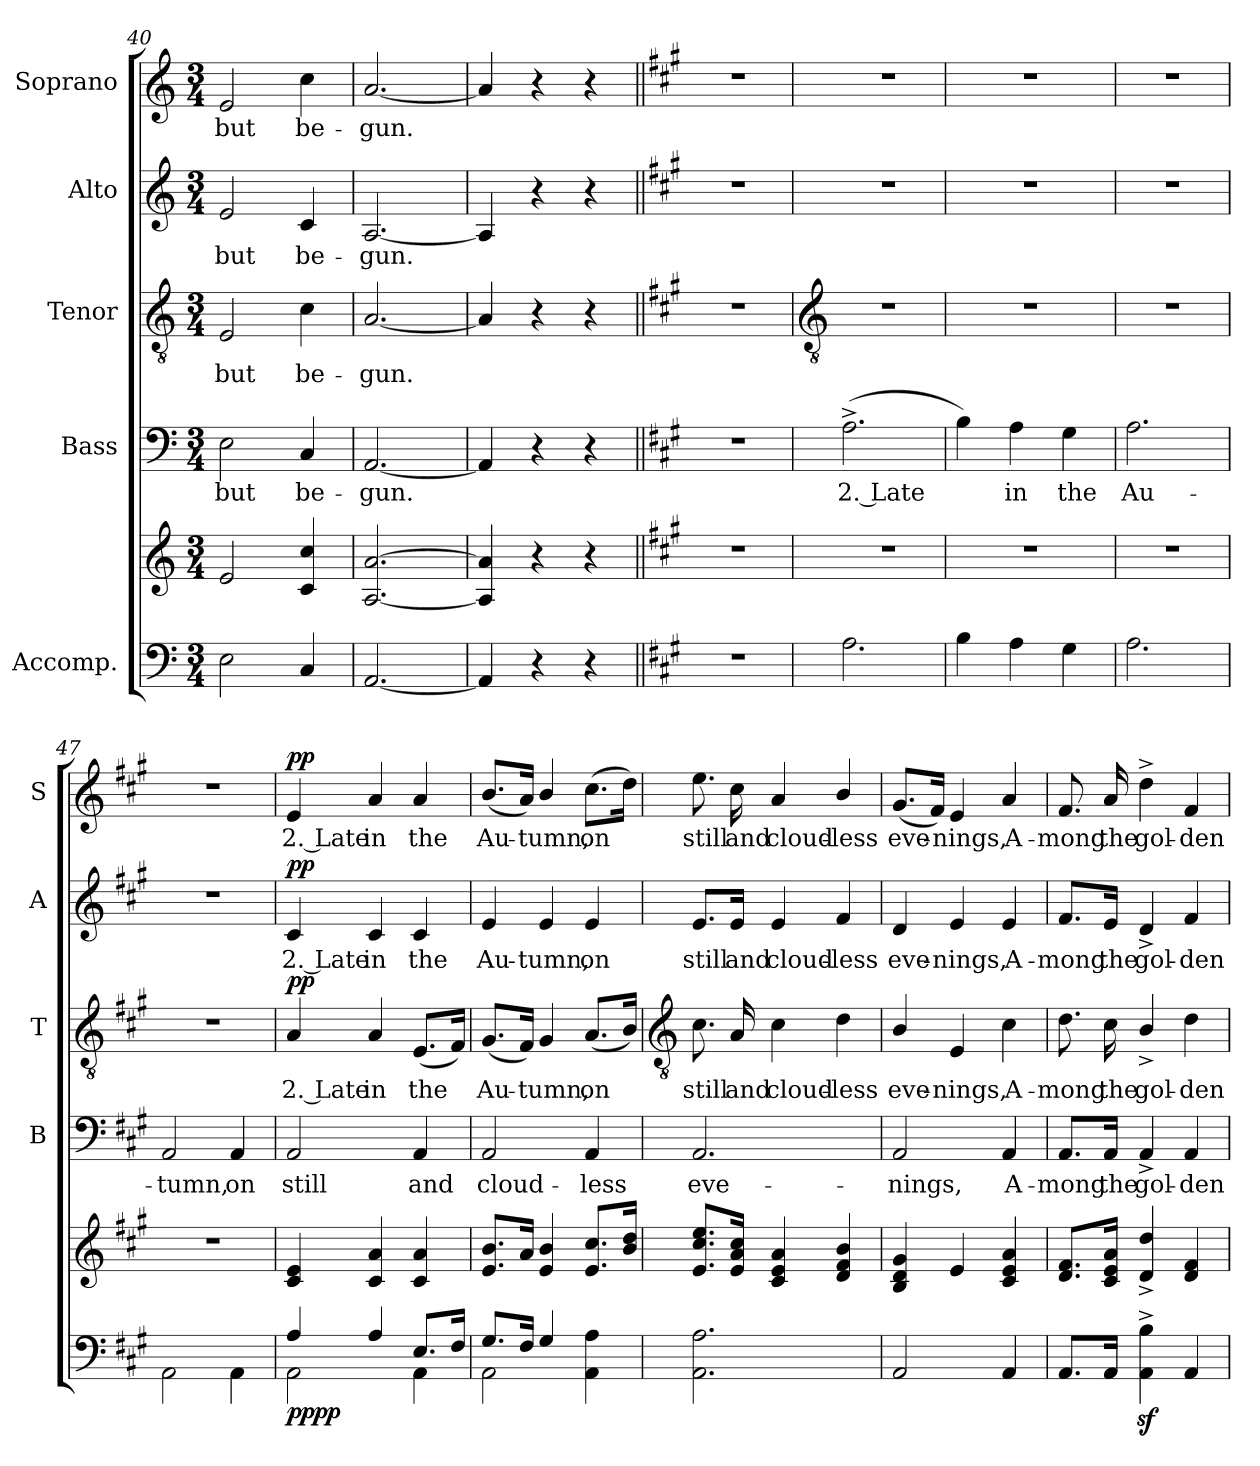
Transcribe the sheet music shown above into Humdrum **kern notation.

**kern	**kern	**dynam	**kern	**text	**kern	**text	**dynam	**kern	**text	**dynam	**kern	**text	**dynam
*part5	*part5	*part5	*part4	*part4	*part3	*part3	*part3	*part2	*part2	*part2	*part1	*part1	*part1
*staff6	*staff5	*staff5/6	*staff4	*staff4	*staff3	*staff3	*staff3	*staff2	*staff2	*staff2	*staff1	*staff1	*staff1
*I"Accomp.	*	*	*I"Bass	*	*I"Tenor	*	*	*I"Alto	*	*	*I"Soprano	*	*
*	*	*	*I'B	*	*I'T	*	*	*I'A	*	*	*I'S	*	*
*clefF4	*clefG2	*	*clefF4	*	*clefGv2	*	*	*clefG2	*	*	*clefG2	*	*
*k[]	*k[]	*	*k[]	*	*k[]	*	*	*k[]	*	*	*k[]	*	*
*C:	*C:	*	*C:	*	*C:	*	*	*C:	*	*	*C:	*	*
*M3/4	*M3/4	*	*M3/4	*	*M3/4	*	*	*M3/4	*	*	*M3/4	*	*
=40	=40	=40	=40	=40	=40	=40	=40	=40	=40	=40	=40	=40	=40
!	!	!	!	!LO:LY:b	!	!LO:LY:b	!	!	!LO:LY:b	!	!	!LO:LY:b	!
2E	2e	.	2E	but	2E	but	.	2e	but	.	2e	but	.
!	!	!	!	!LO:LY:b	!	!LO:LY:b	!	!	!LO:LY:b	!	!	!LO:LY:b	!
4C	4c 4cc	.	4C	be-	4c	be-	.	4c	be-	.	4cc	be-	.
=41	=41	=41	=41	=41	=41	=41	=41	=41	=41	=41	=41	=41	=41
!	!	!	!	!LO:LY:b	!	!LO:LY:b	!	!	!LO:LY:b	!	!	!LO:LY:b	!
[2.AA	[2.A [2.a	.	[2.AA	-gun.	[2.A	-gun.	.	[2.A	-gun.	.	[2.a	-gun.	.
=42	=42	=42	=42	=42	=42	=42	=42	=42	=42	=42	=42	=42	=42
4AA]	4A] 4a]	.	4AA]	.	4A]	.	.	4A]	.	.	4a]	.	.
4r	4r	.	4r	.	4r	.	.	4r	.	.	4r	.	.
4r	4r	.	4r	.	4r	.	.	4r	.	.	4r	.	.
=43||	=43||	=43||	=43||	=43||	=43||	=43||	=43||	=43||	=43||	=43||	=43||	=43||	=43||
*k[f#c#g#]	*k[f#c#g#]	*	*k[f#c#g#]	*	*k[f#c#g#]	*	*	*k[f#c#g#]	*	*	*k[f#c#g#]	*	*
*A:	*A:	*	*A:	*	*A:	*	*	*A:	*	*	*A:	*	*
2.r	2.r	.	2.r	.	2.r	.	.	2.r	.	.	2.r	.	.
!!LO:LB:g=z
=44	=44	=44	=44	=44	=44	=44	=44	=44	=44	=44	=44	=44	=44
*	*	*	*	*	*clefGv2	*	*	*	*	*	*	*	*
!LO:N:vis=1	!LO:N:vis=1	!	!	!LO:LY:b	!LO:N:vis=1	!	!	!LO:N:vis=1	!	!	!LO:N:vis=1	!	!
*^	*	*	*	*	*	*	*	*	*	*	*	*	*
2.ryy	2.A\	2.r	.	(>2.A^	2. Late	2.r	.	.	2.r	.	.	2.r	.	.
=45	=45	=45	=45	=45	=45	=45	=45	=45	=45	=45	=45	=45	=45	=45
!LO:N:vis=1	!	!LO:N:vis=1	!	!	!	!LO:N:vis=1	!	!	!LO:N:vis=1	!	!	!LO:N:vis=1	!	!
2.ryy	4B\	2.r	.	4B)	.	2.r	.	.	2.r	.	.	2.r	.	.
!	!	!	!	!	!LO:LY:b	!	!	!	!	!	!	!	!	!
.	4A\	.	.	4A	in	.	.	.	.	.	.	.	.	.
!	!	!	!	!	!LO:LY:b	!	!	!	!	!	!	!	!	!
.	4G#\	.	.	4G#	the	.	.	.	.	.	.	.	.	.
=46	=46	=46	=46	=46	=46	=46	=46	=46	=46	=46	=46	=46	=46	=46
!LO:N:vis=1	!	!LO:N:vis=1	!	!	!LO:LY:b	!LO:N:vis=1	!	!	!LO:N:vis=1	!	!	!LO:N:vis=1	!	!
2.ryy	2.A\	2.r	.	2.A	Au-	2.r	.	.	2.r	.	.	2.r	.	.
=47	=47	=47	=47	=47	=47	=47	=47	=47	=47	=47	=47	=47	=47	=47
!LO:N:vis=1	!	!LO:N:vis=1	!	!	!LO:LY:b	!LO:N:vis=1	!	!	!LO:N:vis=1	!	!	!LO:N:vis=1	!	!
2.ryy	2AA\	2.r	.	2AA	-tumn,	2.r	.	.	2.r	.	.	2.r	.	.
!	!	!	!	!	!LO:LY:b	!	!	!	!	!	!	!	!	!
.	4AA\	.	.	4AA	on	.	.	.	.	.	.	.	.	.
=48	=48	=48	=48	=48	=48	=48	=48	=48	=48	=48	=48	=48	=48	=48
!	!	!	!LO:DY:b=2	!	!LO:LY:b	!	!LO:LY:b	!	!	!LO:LY:b	!	!	!LO:LY:b	!
!	!	!	!LO:DY:n=1:b	!	!	!	!	!LO:DY:b	!	!	!LO:DY:b	!	!	!LO:DY:b
4A/	2AA\	4c# 4e	pp pp	2AA	still	4A	2. Late	pp	4c#	2. Late	pp	4e	2. Late	pp
!	!	!	!	!	!	!	!LO:LY:b	!	!	!LO:LY:b	!	!	!LO:LY:b	!
4A/	.	4c# 4a	.	.	.	4A	in	.	4c#	in	.	4a	in	.
!	!	!	!	!	!LO:LY:b	!	!LO:LY:b	!	!	!LO:LY:b	!	!	!LO:LY:b	!
8.E/L	4AA\	4c# 4a	.	4AA	and	(<8.EL	the	.	4c#	the	.	4a	the	.
16F#/J	.	.	.	.	.	16F#J)	.	.	.	.	.	.	.	.
=49	=49	=49	=49	=49	=49	=49	=49	=49	=49	=49	=49	=49	=49	=49
!	!	!	!	!	!LO:LY:b	!	!LO:LY:b	!	!	!LO:LY:b	!	!	!LO:LY:b	!
8.G#/L	2AA\	8.e 8.bL	.	2AA	cloud-	(<8.G#L	Au-	.	4e	Au-	.	(<8.bL	Au-	.
16F#/J	.	16aJ	.	.	.	16F#J)	.	.	.	.	.	16aJ)	.	.
!	!	!	!	!	!	!	!LO:LY:b	!	!	!LO:LY:b	!	!	!LO:LY:b	!
4G#/	.	4e 4b	.	.	.	4G#	tumn,	.	4e	-tumn,	.	4b/	tumn,	.
!	!	!	!	!	!LO:LY:b	!	!LO:LY:b	!	!	!LO:LY:b	!	!	!LO:LY:b	!
4ryy	4AA\ 4A\	8.e 8.cc#L	.	4AA	-less	(<8.AL	on	.	4e	on	.	(>8.cc#L	on	.
.	.	16b 16ddJ	.	.	.	16BJ)	.	.	.	.	.	16ddJ)	.	.
*v	*v	*	*	*	*	*	*	*	*	*	*	*	*	*
!!LO:LB:g=z
=50	=50	=50	=50	=50	=50	=50	=50	=50	=50	=50	=50	=50	=50
*	*	*	*	*	*clefGv2	*	*	*	*	*	*	*	*
!	!	!	!	!LO:LY:b	!	!LO:LY:b	!	!	!LO:LY:b	!	!	!LO:LY:b	!
2.AA 2.A	8.e 8.cc# 8.eeL	.	2.AA	eve-	8.c#	still	.	8.e/L	still	.	8.ee	still	.
!	!	!	!	!	!	!LO:LY:b	!	!	!LO:LY:b	!	!	!LO:LY:b	!
.	16e 16a 16cc#J	.	.	.	16A	and	.	16e/Jk	and	.	16cc#	and	.
!	!	!	!	!	!	!LO:LY:b	!	!	!LO:LY:b	!	!	!LO:LY:b	!
.	4c# 4e 4a	.	.	.	4c#	cloud-	.	4e	cloud-	.	4a	cloud-	.
!	!	!	!	!	!	!LO:LY:b	!	!	!LO:LY:b	!	!	!LO:LY:b	!
.	4d 4f# 4b	.	.	.	4d	-less	.	4f#	-less	.	4b/	-less	.
=51	=51	=51	=51	=51	=51	=51	=51	=51	=51	=51	=51	=51	=51
!	!	!	!	!LO:LY:b	!	!LO:LY:b	!	!	!LO:LY:b	!	!	!LO:LY:b	!
2AA	4B 4d 4g#	.	2AA	-nings,	4B/	eve-	.	4d	eve-	.	(<8.g#L	eve-	.
.	.	.	.	.	.	.	.	.	.	.	16f#J)	.	.
!	!	!	!	!	!	!LO:LY:b	!	!	!LO:LY:b	!	!	!LO:LY:b	!
.	4e	.	.	.	4E	-nings,	.	4e	-nings,	.	4e	nings,	.
!	!	!	!	!LO:LY:b	!	!LO:LY:b	!	!	!LO:LY:b	!	!	!LO:LY:b	!
4AA	4c# 4e 4a	.	4AA	A-	4c#	A-	.	4e	A-	.	4a	A-	.
=52	=52	=52	=52	=52	=52	=52	=52	=52	=52	=52	=52	=52	=52
!	!	!	!	!LO:LY:b	!	!LO:LY:b	!	!	!LO:LY:b	!	!	!LO:LY:b	!
8.AAL	8.d 8.f#L	.	8.AA/L	-mong	8.d	-mong	.	8.f#/L	-mong	.	8.f#	-mong	.
!	!	!	!	!LO:LY:b	!	!LO:LY:b	!	!	!LO:LY:b	!	!	!LO:LY:b	!
16AAJ	16c# 16e 16aJ	.	16AA/Jk	the	16c#	the	.	16e/Jk	the	.	16a	the	.
!	!	!	!	!LO:LY:b	!	!LO:LY:b	!	!	!LO:LY:b	!	!	!LO:LY:b	!
4AAz<^ 4Bz<^	4d^ 4dd^	.	4AA^	gol-	4B^/	gol-	.	4d^	gol-	.	4dd^	gol-	.
!	!	!	!	!LO:LY:b	!	!LO:LY:b	!	!	!LO:LY:b	!	!	!LO:LY:b	!
4AA	4d 4f#	.	4AA	-den	4d	-den	.	4f#	-den	.	4f#	-den	.
=	=	=	=	=	=	=	=	=	=	=	=	=	=
*-	*-	*-	*-	*-	*-	*-	*-	*-	*-	*-	*-	*-	*-
